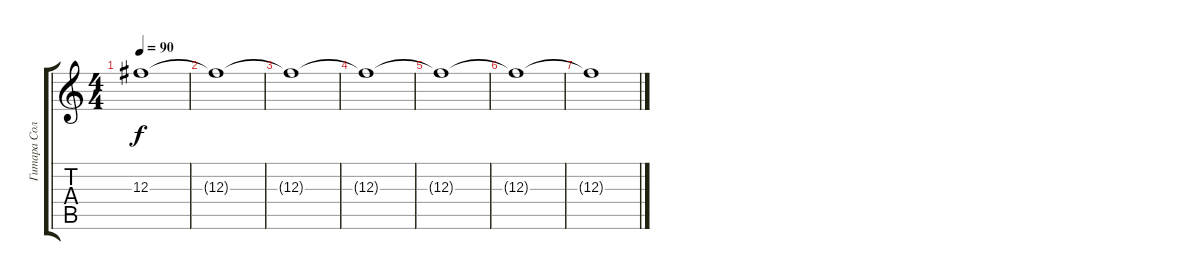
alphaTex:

\track ("Гитара Соло 2" "Гитара Сол") {instrument overdrivenguitar}
\staff {score tabs}
\tuning (Eb4 Bb3 Gb3 Db3 Ab2 Eb2) {hide}
\ts (4 4)
\tempo 90
\clef g2
\ks c
12.3{t}.1{dy f} |
12.3{t}.1 |
12.3{t}.1 |
12.3{t}.1 |
12.3{t}.1{volume 5} |
12.3{t}.1 |
12.3{t}.1
